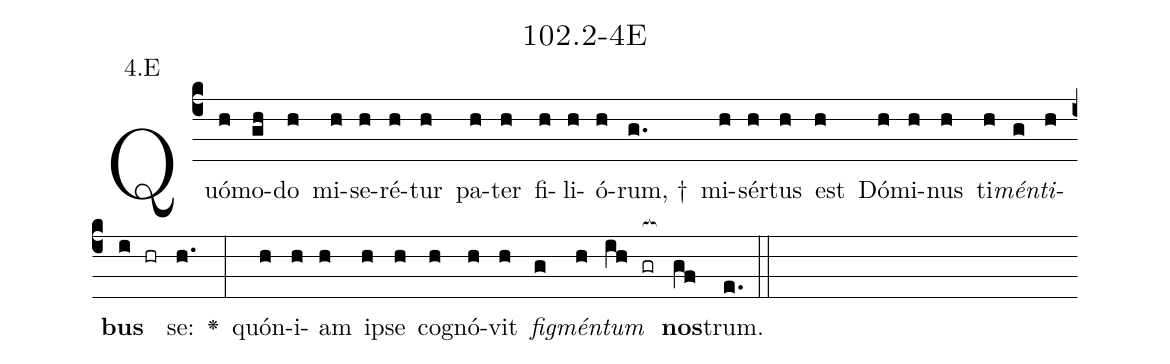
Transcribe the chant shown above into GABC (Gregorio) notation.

name: 102.2-4E;
annotation: 4.E;
%%
(c4)Quó(h)mo(gh)do(h) mi(h)se(h)ré(h)tur(h) pa(h)ter(h) fi(h)li(h)ó(h)rum, †(g.) mi(h)sér(h)tus(h) est(h) Dó(h)mi(h)nus(h) ti(h)<i>mén</i>(g)<i>ti</i>(h)<b>bus</b>(i hr) se:(h.) <v>\greheightstar</v>(:) quón(h)i(h)am(h) ip(h)se(h) co(h)gnó(h)vit(h) <i>fig</i>(g)<i>mén</i>(h)<i>tum</i>(ih gr[ocb:1{]) <b>nos</b>(gf[ocb:0}])trum.(e.) (::)


%E(h) u(g) o(h) u(ih) a(gf) e.(e.) (::)
